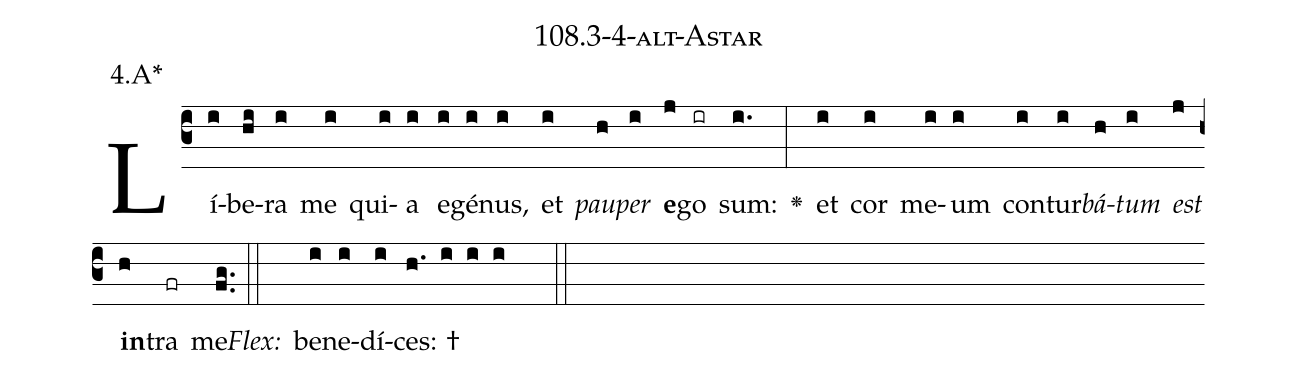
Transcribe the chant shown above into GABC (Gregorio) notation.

name: 108.3-4-alt-Astar;
annotation: 4.A*;
%%
(c3)Lí(i)be(hi)ra(i) me(i) qui(i)a(i) e(i)gé(i)nus,(i) et(i) <i>pau</i>(h)<i>per</i>(i) <b>e</b>(j)go(ir) sum:(i.) <v>\greheightstar</v>(:) et(i) cor(i) me(i)um(i) con(i)tur(i)<i>bá</i>(h)<i>tum</i>(i) <i>est</i>(j) <b>in</b>(h)tra(fr) me.(fg..) (::)
<i>Flex:</i>()  be(i)ne(i)dí(i)ces: †(h. i i i  ::)

%E(i) u(h) o(i) u(j) a(h) e.(fg..) (::)
